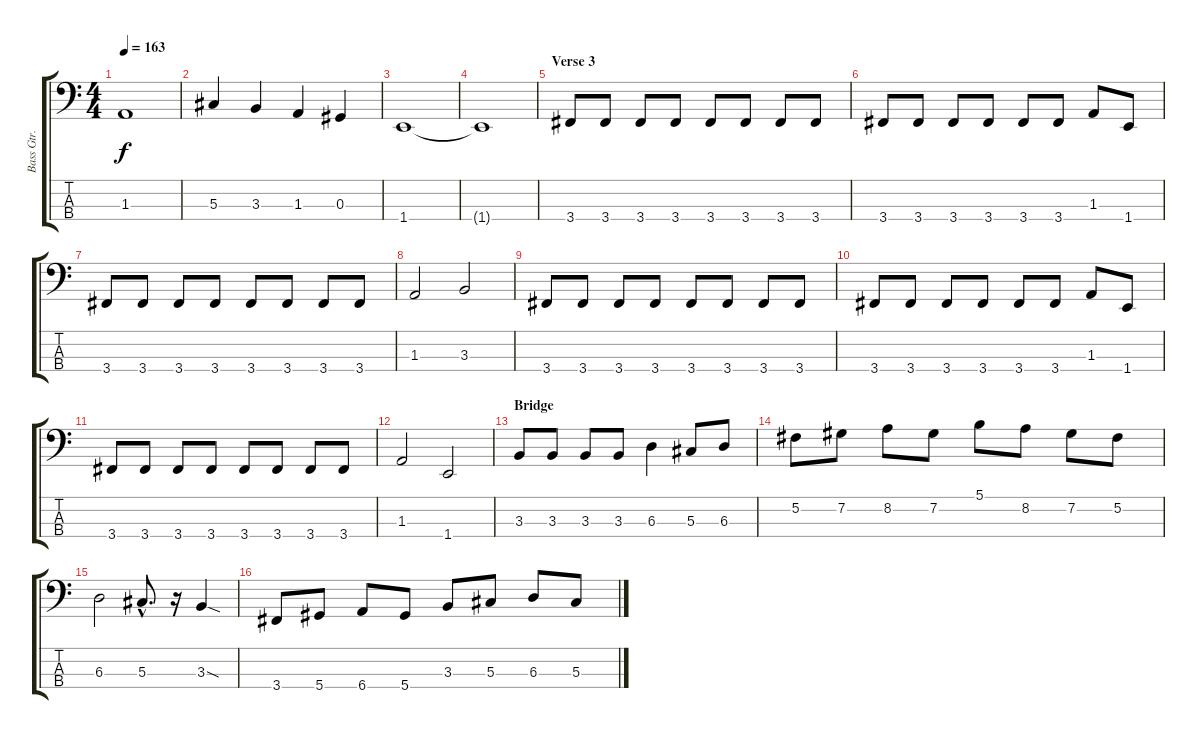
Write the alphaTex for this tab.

\track ("Bass Gtr." "Bass Gtr.") {instrument electricbassfinger}
\staff {score tabs}
\tuning (Gb2 Db2 Ab1 Eb1) {hide}
\ts (4 4)
\tempo 163
\clef f4
\ks c
1.3.1{dy f} |
5.3.4 3.3.4 1.3.4 0.3.4 |
1.4.1 |
1.4{t}.1 |
\section ("" "Verse 3")
3.4.8 3.4.8 3.4.8 3.4.8 3.4.8 3.4.8 3.4.8 3.4.8 |
3.4.8 3.4.8 3.4.8 3.4.8 3.4.8 3.4.8 1.3.8 1.4.8 |
3.4.8 3.4.8 3.4.8 3.4.8 3.4.8 3.4.8 3.4.8 3.4.8 |
1.3.2 3.3.2 |
3.4.8 3.4.8 3.4.8 3.4.8 3.4.8 3.4.8 3.4.8 3.4.8 |
3.4.8 3.4.8 3.4.8 3.4.8 3.4.8 3.4.8 1.3.8 1.4.8 |
3.4.8 3.4.8 3.4.8 3.4.8 3.4.8 3.4.8 3.4.8 3.4.8 |
1.3.2 1.4.2 |
\section ("" "Bridge")
3.3.8 3.3.8 3.3.8 3.3.8 6.3.4 5.3.8 6.3.8 |
5.2.8 7.2.8 8.2.8 7.2.8 5.1.8 8.2.8 7.2.8 5.2.8 |
6.3.2 5.3{hac}.8{d} r.16 3.3{sod}.4 |
3.4.8 5.4.8 6.4.8 5.4.8 3.3.8 5.3.8 6.3.8 5.3.8
